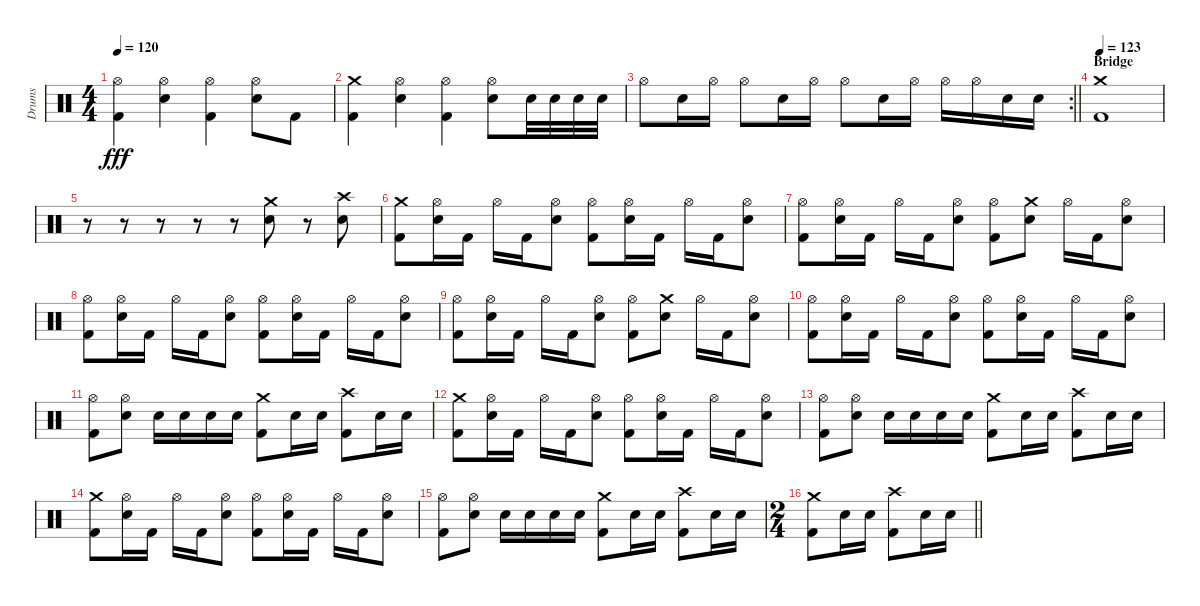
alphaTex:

\track ("Drums" "Drums") {instrument percussion}
\staff {score}
\articulation defaults
\ts (4 4)
\tempo 120
\clef neutral
\ks c
("Hi-Hat (open)" "Kick (hit) 2").4{dy fff} ("Hi-Hat (open)" "Electric Snare (hit)").4 ("Hi-Hat (open)" "Kick (hit) 2").4 ("Hi-Hat (open)" "Electric Snare (hit)").8 "Kick (hit) 2".8 |
("Crash medium (hit)" "Kick (hit) 2").4 ("Hi-Hat (open)" "Electric Snare (hit)").4 ("Hi-Hat (open)" "Kick (hit) 2").4 ("Hi-Hat (open)" "Electric Snare (hit)").8 "Electric Snare (hit)".32 "Electric Snare (hit)".32 "Electric Snare (hit)".32 "Electric Snare (hit)".32 |
\rc 2
\barLineRight lightlight "Hi-Hat (open)".8 "Electric Snare (hit)".16 "Hi-Hat (open)".16 "Hi-Hat (open)".8 "Electric Snare (hit)".16 "Hi-Hat (open)".16 "Hi-Hat (open)".8 "Electric Snare (hit)".16 "Hi-Hat (open)".16 "Hi-Hat (open)".16 "Hi-Hat (open)".16 "Electric Snare (hit)".16 "Electric Snare (hit)".16
|
\section ("" "Bridge")
\tempo 123
("Crash medium (hit)" "Kick (hit) 2").1 |
r.8 r.8 r.8 r.8 r.8 ("Crash medium (hit)" "Electric Snare (hit)").8 r.8 ("Crash high (hit)" "Electric Snare (hit)").8 |
("Crash medium (hit)" "Kick (hit) 2").8 ("Hi-Hat (open)" "Electric Snare (hit)").16 "Kick (hit) 2".16 "Hi-Hat (open)".16 "Kick (hit) 2".16 ("Hi-Hat (open)" "Electric Snare (hit)").8 ("Hi-Hat (open)" "Kick (hit) 2").8 ("Hi-Hat (open)" "Electric Snare (hit)").16 "Kick (hit) 2".16 "Hi-Hat (open)".16 "Kick (hit) 2".16 ("Hi-Hat (open)" "Electric Snare (hit)").8 |
("Hi-Hat (open)" "Kick (hit) 2").8 ("Hi-Hat (open)" "Electric Snare (hit)").16 "Kick (hit) 2".16 "Hi-Hat (open)".16 "Kick (hit) 2".16 ("Hi-Hat (open)" "Electric Snare (hit)").8 ("Hi-Hat (open)" "Kick (hit) 2").8 ("Crash medium (hit)" "Electric Snare (hit)").8 "Hi-Hat (open)".16 "Kick (hit) 2".16 ("Hi-Hat (open)" "Electric Snare (hit)").8 |
("Hi-Hat (open)" "Kick (hit) 2").8 ("Hi-Hat (open)" "Electric Snare (hit)").16 "Kick (hit) 2".16 "Hi-Hat (open)".16 "Kick (hit) 2".16 ("Hi-Hat (open)" "Electric Snare (hit)").8 ("Hi-Hat (open)" "Kick (hit) 2").8 ("Hi-Hat (open)" "Electric Snare (hit)").16 "Kick (hit) 2".16 "Hi-Hat (open)".16 "Kick (hit) 2".16 ("Hi-Hat (open)" "Electric Snare (hit)").8 |
("Hi-Hat (open)" "Kick (hit) 2").8 ("Hi-Hat (open)" "Electric Snare (hit)").16 "Kick (hit) 2".16 "Hi-Hat (open)".16 "Kick (hit) 2".16 ("Hi-Hat (open)" "Electric Snare (hit)").8 ("Hi-Hat (open)" "Kick (hit) 2").8 ("Crash medium (hit)" "Electric Snare (hit)").8 "Hi-Hat (open)".16 "Kick (hit) 2".16 ("Hi-Hat (open)" "Electric Snare (hit)").8 |
("Hi-Hat (open)" "Kick (hit) 2").8 ("Hi-Hat (open)" "Electric Snare (hit)").16 "Kick (hit) 2".16 "Hi-Hat (open)".16 "Kick (hit) 2".16 ("Hi-Hat (open)" "Electric Snare (hit)").8 ("Hi-Hat (open)" "Kick (hit) 2").8 ("Hi-Hat (open)" "Electric Snare (hit)").16 "Kick (hit) 2".16 "Hi-Hat (open)".16 "Kick (hit) 2".16 ("Hi-Hat (open)" "Electric Snare (hit)").8 |
("Hi-Hat (open)" "Kick (hit) 2").8 ("Hi-Hat (open)" "Electric Snare (hit)").8 "Electric Snare (hit)".16 "Electric Snare (hit)".16 "Electric Snare (hit)".16 "Electric Snare (hit)".16 ("Crash medium (hit)" "Kick (hit) 2").8 "Electric Snare (hit)".16 "Electric Snare (hit)".16 ("Crash high (hit)" "Kick (hit) 2").8 "Electric Snare (hit)".16 "Electric Snare (hit)".16 |
("Crash medium (hit)" "Kick (hit) 2").8 ("Hi-Hat (open)" "Electric Snare (hit)").16 "Kick (hit) 2".16 "Hi-Hat (open)".16 "Kick (hit) 2".16 ("Hi-Hat (open)" "Electric Snare (hit)").8 ("Hi-Hat (open)" "Kick (hit) 2").8 ("Hi-Hat (open)" "Electric Snare (hit)").16 "Kick (hit) 2".16 "Hi-Hat (open)".16 "Kick (hit) 2".16 ("Hi-Hat (open)" "Electric Snare (hit)").8 |
("Hi-Hat (open)" "Kick (hit) 2").8 ("Hi-Hat (open)" "Electric Snare (hit)").8 "Electric Snare (hit)".16 "Electric Snare (hit)".16 "Electric Snare (hit)".16 "Electric Snare (hit)".16 ("Crash medium (hit)" "Kick (hit) 2").8 "Electric Snare (hit)".16 "Electric Snare (hit)".16 ("Crash high (hit)" "Kick (hit) 2").8 "Electric Snare (hit)".16 "Electric Snare (hit)".16 |
("Crash medium (hit)" "Kick (hit) 2").8 ("Hi-Hat (open)" "Electric Snare (hit)").16 "Kick (hit) 2".16 "Hi-Hat (open)".16 "Kick (hit) 2".16 ("Hi-Hat (open)" "Electric Snare (hit)").8 ("Hi-Hat (open)" "Kick (hit) 2").8 ("Hi-Hat (open)" "Electric Snare (hit)").16 "Kick (hit) 2".16 "Hi-Hat (open)".16 "Kick (hit) 2".16 ("Hi-Hat (open)" "Electric Snare (hit)").8 |
("Hi-Hat (open)" "Kick (hit) 2").8 ("Hi-Hat (open)" "Electric Snare (hit)").8 "Electric Snare (hit)".16 "Electric Snare (hit)".16 "Electric Snare (hit)".16 "Electric Snare (hit)".16 ("Crash medium (hit)" "Kick (hit) 2").8 "Electric Snare (hit)".16 "Electric Snare (hit)".16 ("Crash high (hit)" "Kick (hit) 2").8 "Electric Snare (hit)".16 "Electric Snare (hit)".16 |
\ts (2 4)
\barLineRight lightlight
("Crash medium (hit)" "Kick (hit) 2").8 "Electric Snare (hit)".16 "Electric Snare (hit)".16 ("Crash high (hit)" "Kick (hit) 2").8 "Electric Snare (hit)".16 "Electric Snare (hit)".16
